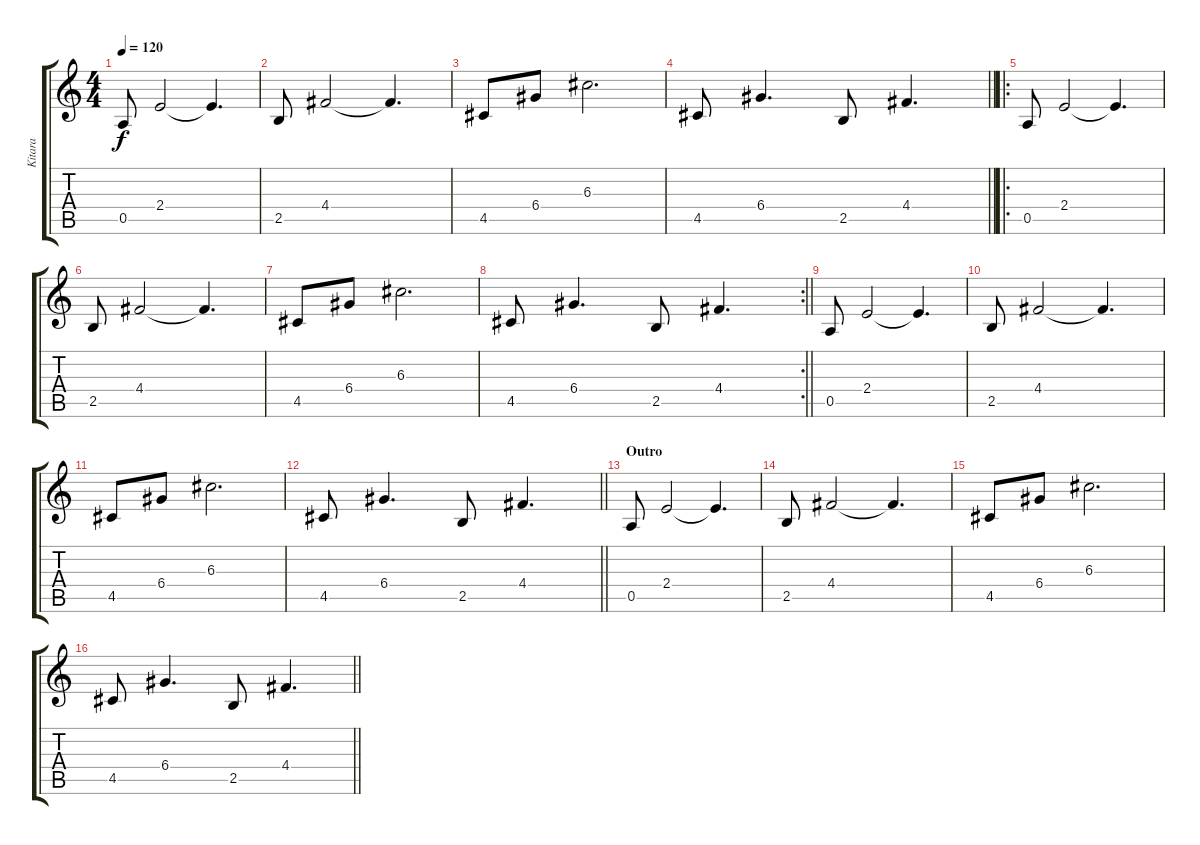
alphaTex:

\track ("Kitara" "Kitara") {instrument overdrivenguitar}
\staff {score tabs}
\tuning (E4 B3 G3 D3 A2 E2) {hide}
\ts (4 4)
\tempo 120
\clef g2
\ks c
0.5.8{dy f} 2.4.2 2.4{t}.4{d} |
2.5.8 4.4.2 4.4{t}.4{d} |
4.5.8 6.4.8 6.3.2{d} |
\barLineRight lightlight
4.5.8 6.4.4{d} 2.5.8 4.4.4{d} |
\ro
0.5.8 2.4.2 2.4{t}.4{d} |
2.5.8 4.4.2 4.4{t}.4{d} |
4.5.8 6.4.8 6.3.2{d} |
\rc 2
\barLineRight lightlight
4.5.8 6.4.4{d} 2.5.8 4.4.4{d} |
0.5.8 2.4.2 2.4{t}.4{d} |
2.5.8 4.4.2 4.4{t}.4{d} |
4.5.8 6.4.8 6.3.2{d} |
\barLineRight lightlight
4.5.8 6.4.4{d} 2.5.8 4.4.4{d} |
\section ("" "Outro")
0.5.8 2.4.2 2.4{t}.4{d} |
2.5.8 4.4.2 4.4{t}.4{d} |
4.5.8 6.4.8 6.3.2{d} |
\barLineRight lightlight
4.5.8 6.4.4{d} 2.5.8 4.4.4{d}
